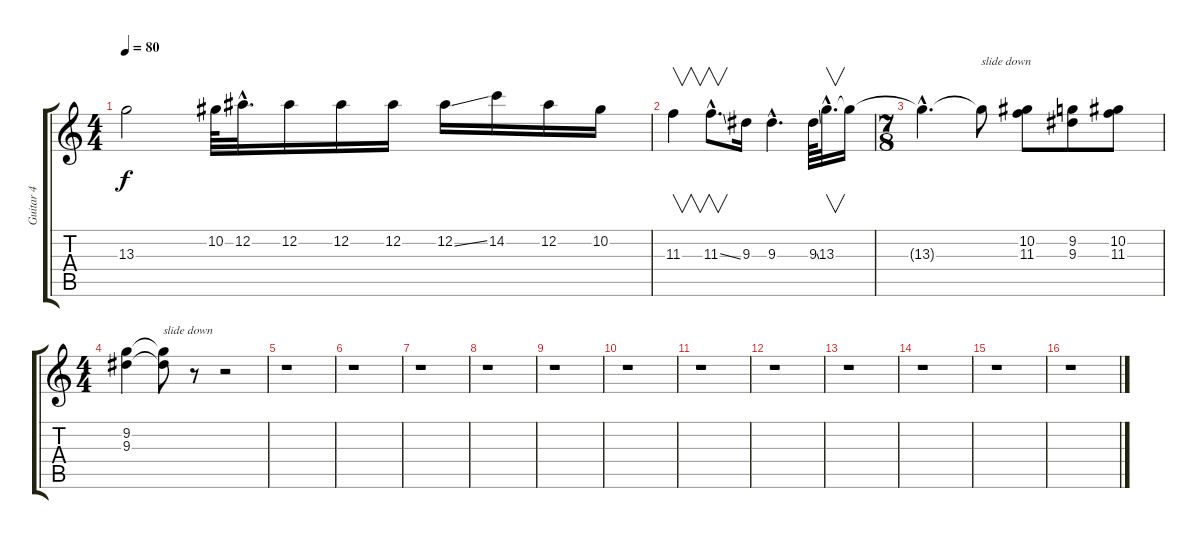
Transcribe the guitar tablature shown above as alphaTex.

\track ("Guitar 4" "Guitar 4") {instrument distortionguitar}
\staff {score tabs}
\tuning (Eb4 Bb3 Gb3 Db3 Ab2 Eb2) {hide}
\ts (4 4)
\tempo 80
\clef g2
\ks c
13.3{t}.2{dy f} 10.2.64 12.2{hac}.32{d} 12.2.16 12.2.16 12.2.16 12.2{ss}.16 14.2.16 12.2.16 10.2.16 |
11.3.4{v} 11.3{ss hac}.8{v d} 9.3.16 9.3{hac}.4{d} 9.3{ss}.64 13.3{hac}.32{v d} 13.3{t}.16 |
\ts (7 8)
13.3{hac t}.4{d} 13.3{t}.8{txt "slide down"} (10.2 11.3).8 (9.2 9.3).8 (10.2 11.3).8 |
\ts (4 4)
(9.2 9.3).4 (9.2{t} 9.3{t}).8{txt "slide down"} r.8 r.2 |
r.1 |
r.1 |
r.1 |
r.1 |
r.1 |
r.1 |
r.1 |
r.1 |
r.1 |
r.1 |
r.1 |
r.1
